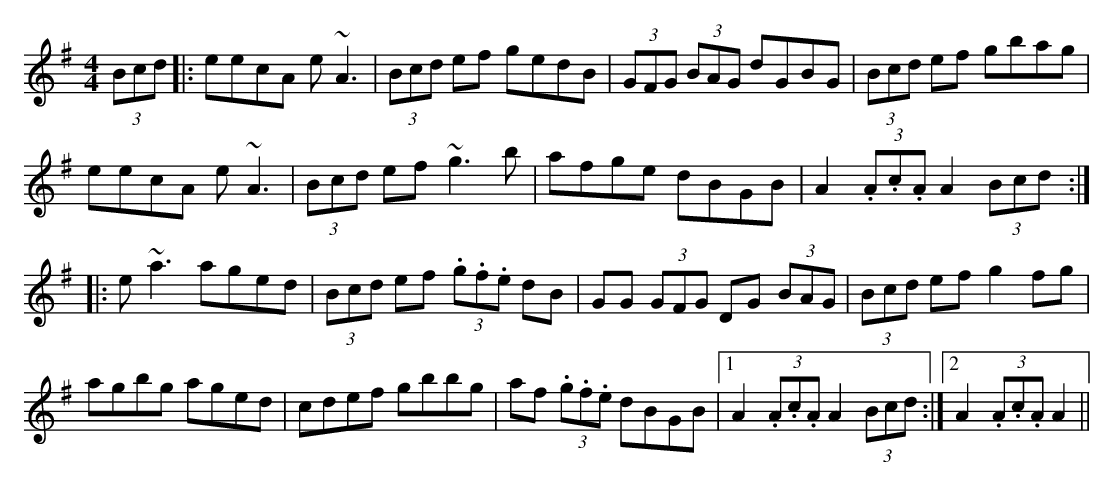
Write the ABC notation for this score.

X:1
M:4/4
K:Ador
(3Bcd|:eecA e~A3|(3Bcd ef gedB|(3GFG (3BAG dGBG|(3Bcd ef gbag|
eecA e~A3|(3Bcd ef ~g3b|afge dBGB|A2 (3.A.c.A A2 (3Bcd:|
|:e~a3 aged|(3Bcd ef (3.g.f.e dB|GG (3GFG DG (3BAG|(3Bcd ef g2 fg|
agbg aged|cdef gbbg|af (3.g.f.e dBGB|1 A2 (3.A.c.A A2 (3Bcd:|2 A2 (3.A.c.A A2||
